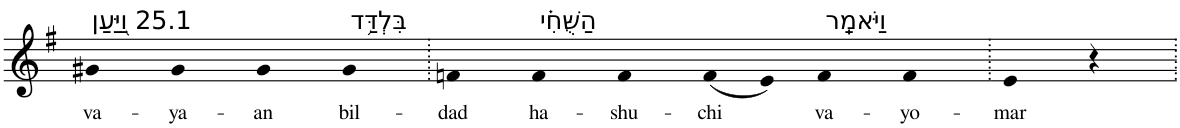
**kern	**text
*part1	*part1
*staff1	*staff1
*I"Piano	*
*I'Pno	*
*clefG2	*
*k[f#]	*
*G:	*
=1	=1
!LO:TX:a:t=25.1 וַ֭יַּעַן	!
!	!LO:LY:b
4g#X	va-
!	!LO:LY:b
4g#	-ya-
!	!LO:LY:b
4g#	-an
!LO:TX:a:t=בִּלְדַּ֥ד	!
!	!LO:LY:b
4g#	bil-
=2.	=2.
!	!LO:LY:b
4fn	-dad
!LO:TX:a:t=הַשֻּׁחִ֗י	!
!	!LO:LY:b
4f	ha-
!	!LO:LY:b
4f	-shu-
!	!LO:LY:b
(8f	-chi
8e)	.
!LO:TX:a:t=וַיֹּאמַֽר	!
!	!LO:LY:b
4f	va-
!	!LO:LY:b
4f	-yo-
=3.	=3.
!	!LO:LY:b
4e	-mar
4r	.
=.	=.
*-	*-
